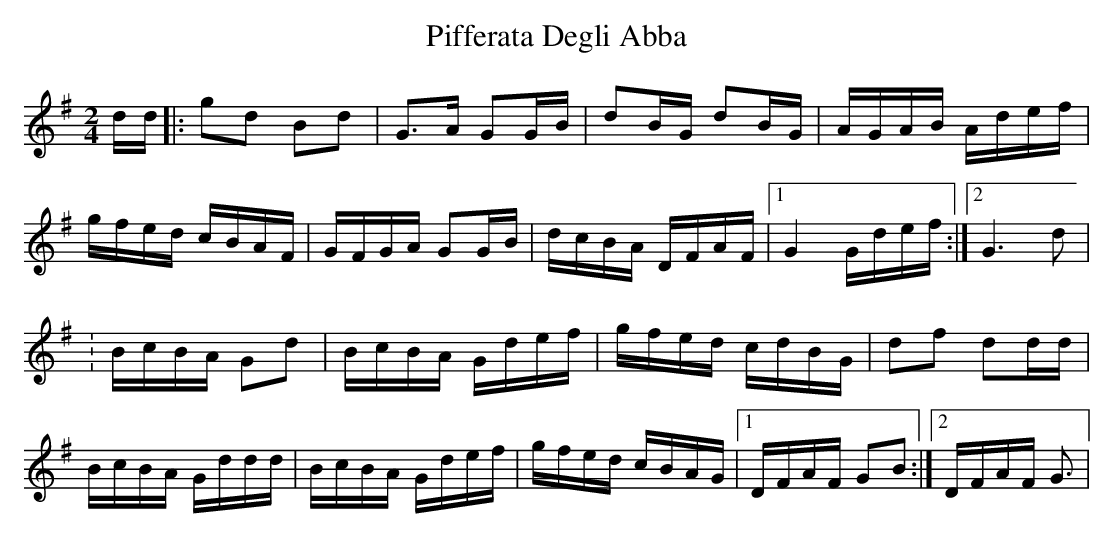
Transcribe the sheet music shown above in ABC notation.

X:1
T:Pifferata Degli Abba
L:1/16
M:2/4
K:G
dd|:g2d2 B2d2|G3A G2GB|d2BG d2BG|AGAB Adef|
gfed cBAF|GFGA G2GB|dcBA DFAF|1G4 Gdef:|2G6 d2|
:BcBA G2d2|BcBA Gdef|gfed cdBG|d2f2 d2dd|
BcBA Gddd|BcBA Gdef|gfed cBAG|1DFAF G2B2:|2DFAF G3|
